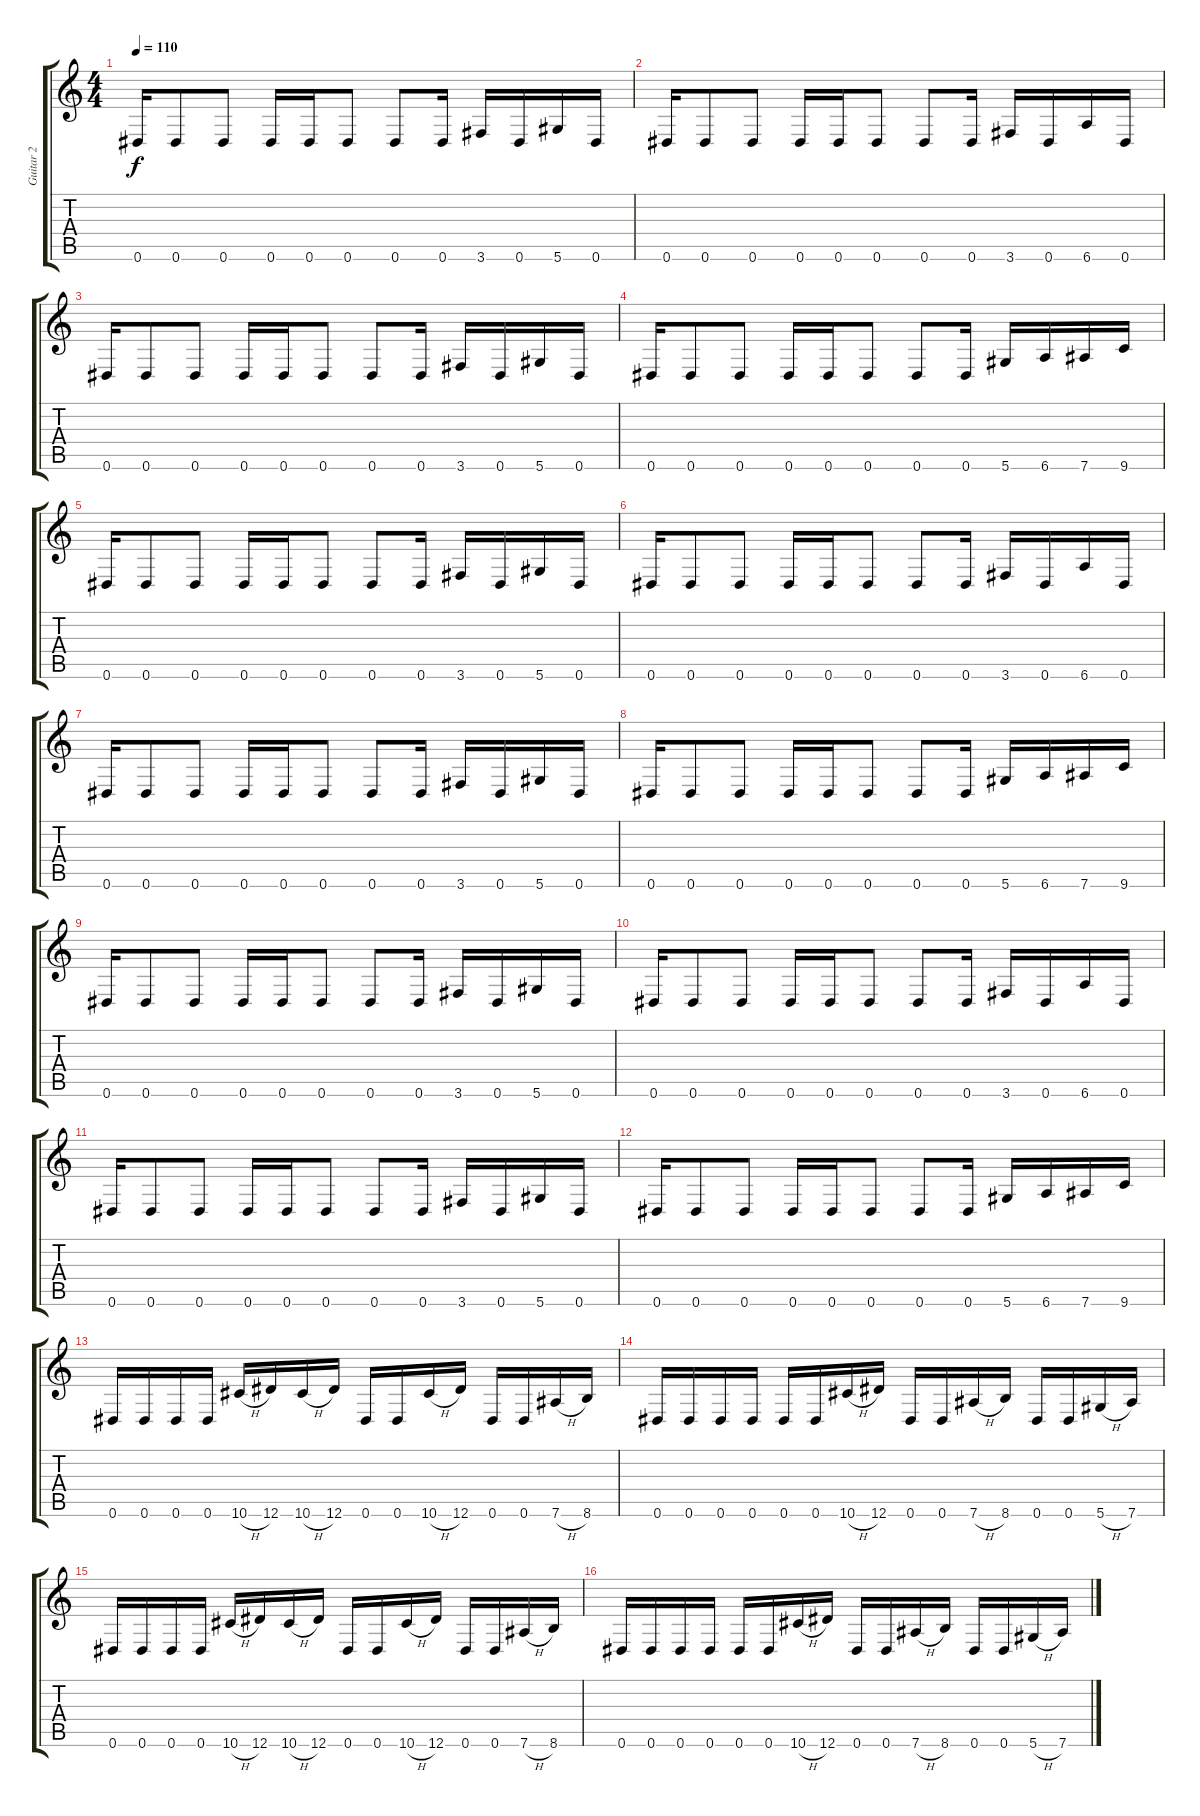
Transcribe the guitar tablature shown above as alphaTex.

\track ("Guitar 2" "Guitar 2") {instrument distortionguitar}
\staff {score tabs}
\tuning (Eb4 Bb3 Gb3 Db3 Ab2 Eb2) {hide}
\ts (4 4)
\tempo 110
\clef g2
\ks c
0.6.16{dy f} 0.6.8 0.6.8 0.6.16 0.6.16 0.6.8 0.6.8 0.6.16 3.6.16 0.6.16 5.6.16 0.6.16 |
0.6.16 0.6.8 0.6.8 0.6.16 0.6.16 0.6.8 0.6.8 0.6.16 3.6.16 0.6.16 6.6.16 0.6.16 |
0.6.16 0.6.8 0.6.8 0.6.16 0.6.16 0.6.8 0.6.8 0.6.16 3.6.16 0.6.16 5.6.16 0.6.16 |
0.6.16 0.6.8 0.6.8 0.6.16 0.6.16 0.6.8 0.6.8 0.6.16 5.6.16 6.6.16 7.6.16 9.6.16 |
0.6.16 0.6.8 0.6.8 0.6.16 0.6.16 0.6.8 0.6.8 0.6.16 3.6.16 0.6.16 5.6.16 0.6.16 |
0.6.16 0.6.8 0.6.8 0.6.16 0.6.16 0.6.8 0.6.8 0.6.16 3.6.16 0.6.16 6.6.16 0.6.16 |
0.6.16 0.6.8 0.6.8 0.6.16 0.6.16 0.6.8 0.6.8 0.6.16 3.6.16 0.6.16 5.6.16 0.6.16 |
0.6.16 0.6.8 0.6.8 0.6.16 0.6.16 0.6.8 0.6.8 0.6.16 5.6.16 6.6.16 7.6.16 9.6.16 |
0.6.16 0.6.8 0.6.8 0.6.16 0.6.16 0.6.8 0.6.8 0.6.16 3.6.16 0.6.16 5.6.16 0.6.16 |
0.6.16 0.6.8 0.6.8 0.6.16 0.6.16 0.6.8 0.6.8 0.6.16 3.6.16 0.6.16 6.6.16 0.6.16 |
0.6.16 0.6.8 0.6.8 0.6.16 0.6.16 0.6.8 0.6.8 0.6.16 3.6.16 0.6.16 5.6.16 0.6.16 |
0.6.16 0.6.8 0.6.8 0.6.16 0.6.16 0.6.8 0.6.8 0.6.16 5.6.16 6.6.16 7.6.16 9.6.16 |
0.6.16 0.6.16 0.6.16 0.6.16 10.6{h}.16 12.6.16 10.6{h}.16 12.6.16 0.6.16 0.6.16 10.6{h}.16 12.6.16 0.6.16 0.6.16 7.6{h}.16 8.6.16 |
0.6.16 0.6.16 0.6.16 0.6.16 0.6.16 0.6.16 10.6{h}.16 12.6.16 0.6.16 0.6.16 7.6{h}.16 8.6.16 0.6.16 0.6.16 5.6{h}.16 7.6.16 |
0.6.16 0.6.16 0.6.16 0.6.16 10.6{h}.16 12.6.16 10.6{h}.16 12.6.16 0.6.16 0.6.16 10.6{h}.16 12.6.16 0.6.16 0.6.16 7.6{h}.16 8.6.16 |
0.6.16 0.6.16 0.6.16 0.6.16 0.6.16 0.6.16 10.6{h}.16 12.6.16 0.6.16 0.6.16 7.6{h}.16 8.6.16 0.6.16 0.6.16 5.6{h}.16 7.6.16
